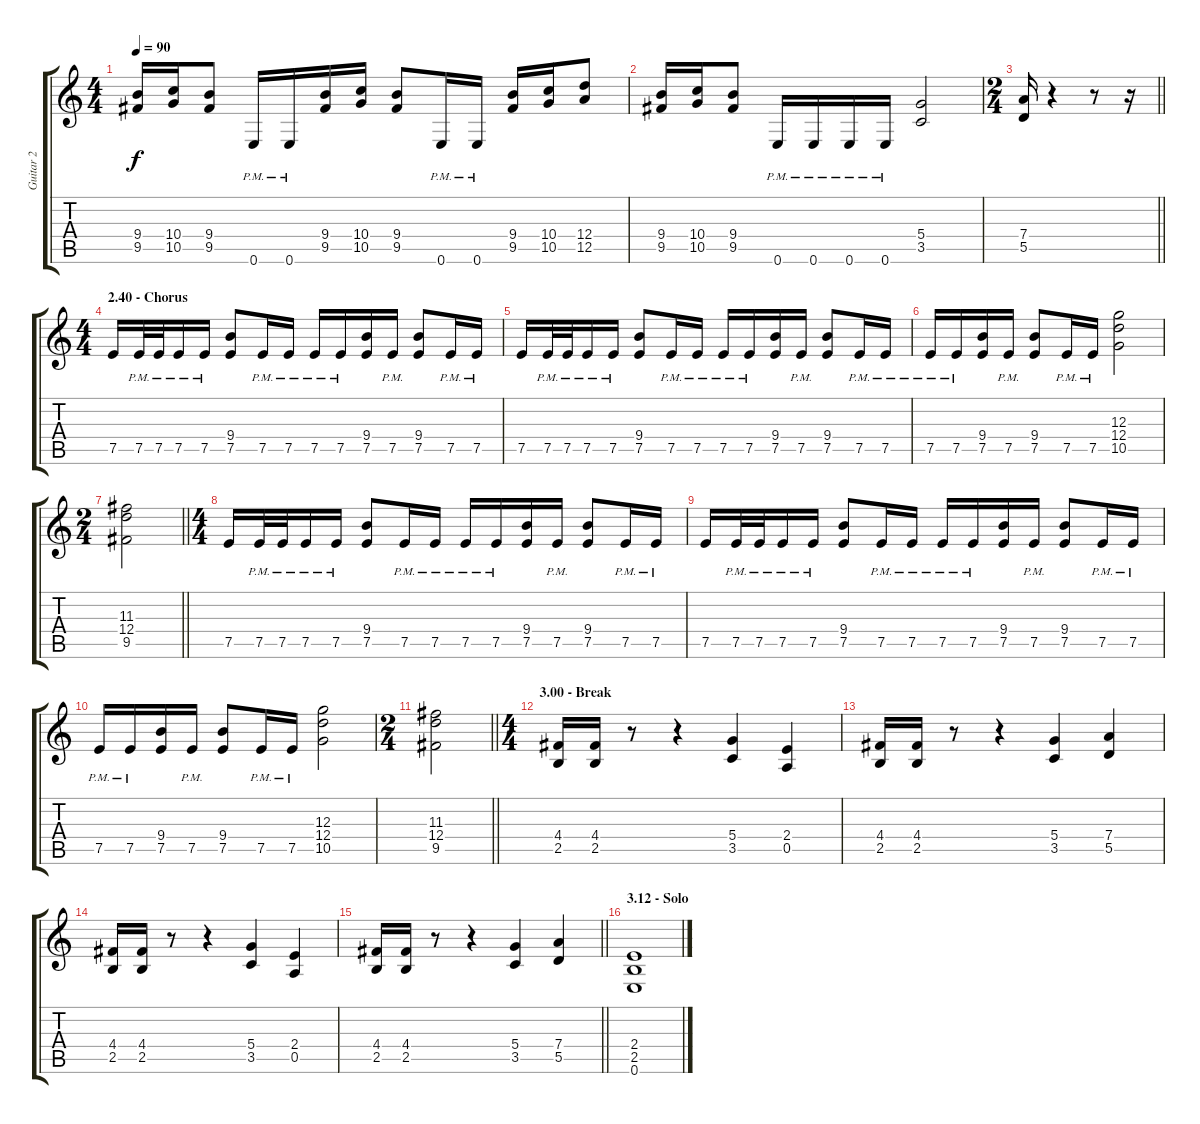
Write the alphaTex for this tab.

\track ("Guitar 2" "Guitar 2") {instrument distortionguitar}
\staff {score tabs}
\tuning (E4 B3 G3 D3 A2 E2) {hide}
\ts (4 4)
\tempo 90
\clef g2
\ks c
(9.4 9.5).16{dy f} (10.4 10.5).16 (9.4 9.5).8 0.6{pm}.16 0.6{pm}.16 (9.4 9.5).16 (10.4 10.5).16 (9.4 9.5).8 0.6{pm}.16 0.6{pm}.16 (9.4 9.5).16 (10.4 10.5).16 (12.4 12.5).8 |
(9.4 9.5).16 (10.4 10.5).16 (9.4 9.5).8 0.6{pm}.16 0.6{pm}.16 0.6{pm}.16 0.6{pm}.16 (5.4 3.5).2 |
\ts (2 4)
\barLineRight lightlight
(7.4 5.5).16 r.4 r.8 r.16 |
\ts (4 4)
\section ("" "2.40 - Chorus")
7.5.16 7.5{pm}.32 7.5{pm}.32 7.5{pm}.16 7.5{pm}.16 (9.4 7.5).8 7.5{pm}.16 7.5{pm}.16 7.5{pm}.16 7.5{pm}.16 (9.4 7.5).16 7.5{pm}.16 (9.4 7.5).8 7.5{pm}.16 7.5{pm}.16 |
7.5.16 7.5{pm}.32 7.5{pm}.32 7.5{pm}.16 7.5{pm}.16 (9.4 7.5).8 7.5{pm}.16 7.5{pm}.16 7.5{pm}.16 7.5{pm}.16 (9.4 7.5).16 7.5{pm}.16 (9.4 7.5).8 7.5{pm}.16 7.5{pm}.16 |
7.5{pm}.16 7.5{pm}.16 (9.4 7.5).16 7.5{pm}.16 (9.4 7.5).8 7.5{pm}.16 7.5{pm}.16 (12.3 12.4 10.5).2 |
\ts (2 4)
\barLineRight lightlight
(11.3 12.4 9.5).2 |
\ts (4 4)
7.5.16 7.5{pm}.32 7.5{pm}.32 7.5{pm}.16 7.5{pm}.16 (9.4 7.5).8 7.5{pm}.16 7.5{pm}.16 7.5{pm}.16 7.5{pm}.16 (9.4 7.5).16 7.5{pm}.16 (9.4 7.5).8 7.5{pm}.16 7.5{pm}.16 |
7.5.16 7.5{pm}.32 7.5{pm}.32 7.5{pm}.16 7.5{pm}.16 (9.4 7.5).8 7.5{pm}.16 7.5{pm}.16 7.5{pm}.16 7.5{pm}.16 (9.4 7.5).16 7.5{pm}.16 (9.4 7.5).8 7.5{pm}.16 7.5{pm}.16 |
7.5{pm}.16 7.5{pm}.16 (9.4 7.5).16 7.5{pm}.16 (9.4 7.5).8 7.5{pm}.16 7.5{pm}.16 (12.3 12.4 10.5).2 |
\ts (2 4)
\barLineRight lightlight
(11.3 12.4 9.5).2 |
\ts (4 4)
\section ("" "3.00 - Break")
(4.4 2.5).16 (4.4 2.5).16 r.8 r.4 (5.4 3.5).4 (2.4 0.5).4 |
(4.4 2.5).16 (4.4 2.5).16 r.8 r.4 (5.4 3.5).4 (7.4 5.5).4 |
(4.4 2.5).16 (4.4 2.5).16 r.8 r.4 (5.4 3.5).4 (2.4 0.5).4 |
\barLineRight lightlight
(4.4 2.5).16 (4.4 2.5).16 r.8 r.4 (5.4 3.5).4 (7.4 5.5).4 |
\section ("" "3.12 - Solo")
(2.4 2.5 0.6).1
